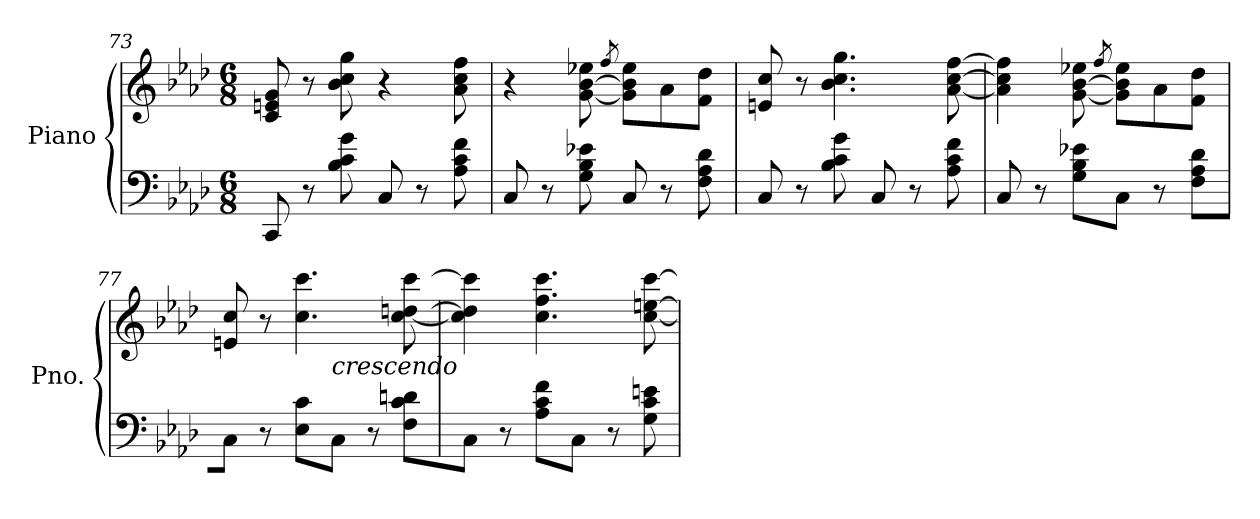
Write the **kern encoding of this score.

**kern	**kern
*part1	*part1
*staff2	*staff1
*I"Piano	*
*I'Pno.	*
*clefF4	*clefG2
*k[b-e-a-d-]	*k[b-e-a-d-]
*M6/8	*M6/8
=73	=73
8CC/	8c/ 8en/ 8g/
8r	8r
8B-\ 8c\ 8g\	8b-\ 8cc\ 8gg\
8C/	4r
8r	.
8A-\ 8c\ 8f\	8a-\ 8cc\ 8ff\
=74	=74
8C/	4r
8r	.
8G\ 8B-\ 8e-X\	[8g\ [8b-\ 8ee-X\
.	8qff/
8C/	8g\] 8b-\] 8ee-\L
8r	8a-\
8F\ 8A-\ 8d-\	8f\ 8dd-\J
=75	=75
8C/	8en/ 8cc/
8r	8r
8B-\ 8c\ 8g\	4.b-\ 4.cc\ 4.gg\
8C/	.
8r	.
8A-\ 8c\ 8f\	[8a-\ [8cc\ [8ff\
!!LO:LB:g=z
=76	=76
8C/	4a-\] 4cc\] 4ff\]
8r	.
8G\ 8B-\ 8e-X\L	[8g\ [8b-\ 8ee-X\
.	8qff/
8C\J	8g\] 8b-\] 8ee-\L
8r	8a-\
8F\ 8A-\ 8d-\L	8f\ 8dd-\J
=77	=77
8C\J	8en/ 8cc/
8r	8r
8E-\ 8c\L	4.cc\ 4.ccc\
!LO:TX:a:i:t=crescendo	!
8C\J	.
8r	.
8F\ 8c\ 8dn\L	[8cc\ [8ddn\ [8ccc\
=78	=78
8C\J	4cc\] 4dd\] 4ccc\]
8r	.
8A-\ 8c\ 8f\L	4.cc\ 4.ff\ 4.ccc\
8C\J	.
8r	.
8G\ 8c\ 8en\L	[8cc\ [8een\ [8ccc\
=	=
*-	*-
